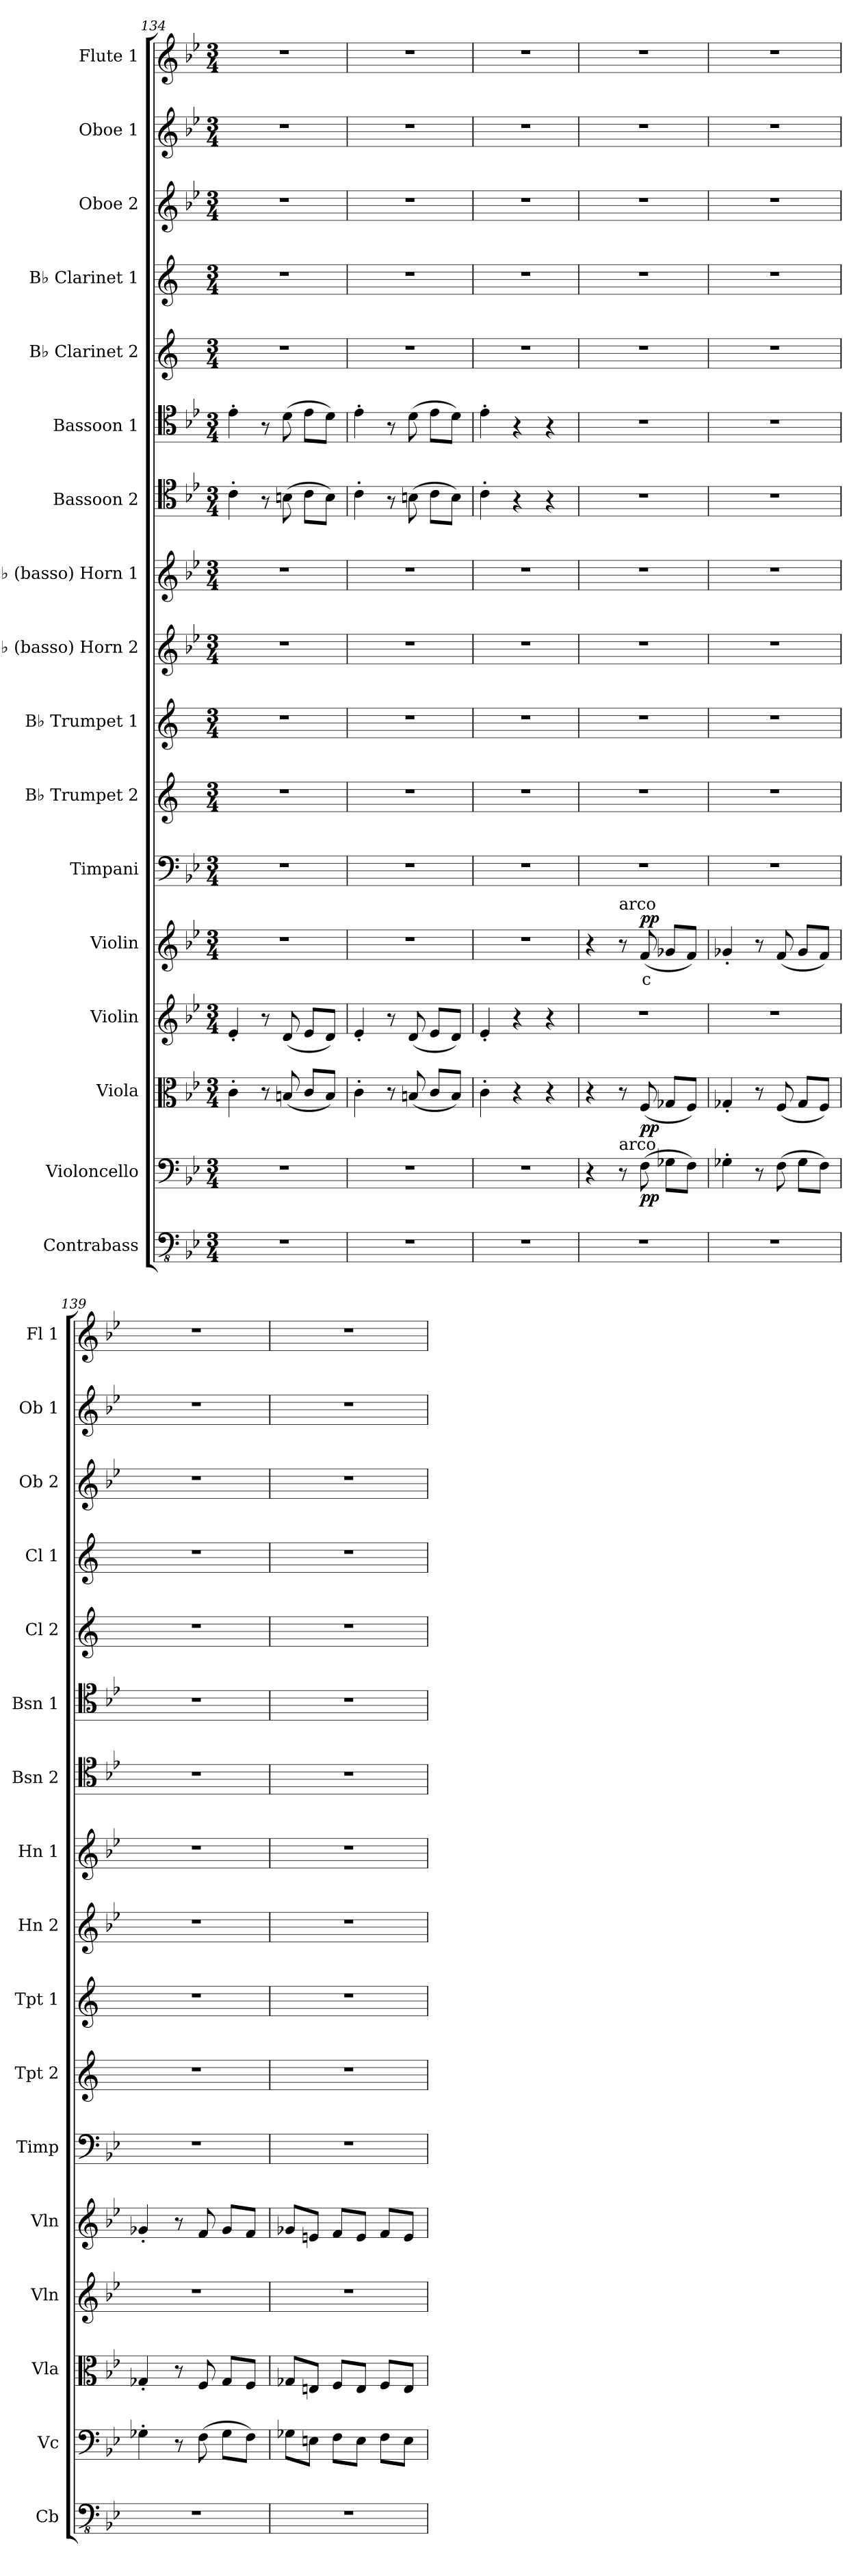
**kern	**kern	**dynam	**kern	**dynam	**kern	**kern	**text	**dynam	**kern	**kern	**kern	**kern	**kern	**kern	**kern	**kern	**kern	**kern	**kern	**kern
*part17	*part16	*part16	*part15	*part15	*part14	*part13	*part13	*part13	*part12	*part11	*part10	*part9	*part8	*part7	*part6	*part5	*part4	*part3	*part2	*part1
*staff17	*staff16	*staff16	*staff15	*staff15	*staff14	*staff13	*staff13	*staff13	*staff12	*staff11	*staff10	*staff9	*staff8	*staff7	*staff6	*staff5	*staff4	*staff3	*staff2	*staff1
*I"Contrabass	*I"Violoncello	*	*I"Viola	*	*I"Violin	*I"Violin	*	*	*I"Timpani	*I"B♭ Trumpet 2	*I"B♭ Trumpet 1	*I"B♭ (basso) Horn 2	*I"B♭ (basso) Horn 1	*I"Bassoon 2	*I"Bassoon 1	*I"B♭ Clarinet 2	*I"B♭ Clarinet 1	*I"Oboe 2	*I"Oboe 1	*I"Flute 1
*I'Cb	*I'Vc	*	*I'Vla	*	*I'Vln	*I'Vln	*	*	*I'Timp	*I'Tpt 2	*I'Tpt 1	*I'Hn 2	*I'Hn 1	*I'Bsn 2	*I'Bsn 1	*I'Cl 2	*I'Cl 1	*I'Ob 2	*I'Ob 1	*I'Fl 1
*clefFv4	*clefF4	*	*clefC3	*	*clefG2	*clefG2	*	*	*clefF4	*clefG2	*clefG2	*clefG2	*clefG2	*clefC4	*clefC4	*clefG2	*clefG2	*clefG2	*clefG2	*clefG2
*	*	*	*	*	*	*	*	*	*	*ITrd1c2	*ITrd1c2	*ITrd8c14	*ITrd8c14	*	*	*ITrd1c2	*ITrd1c2	*	*	*
*k[b-e-]	*k[b-e-]	*	*k[b-e-]	*	*k[b-e-]	*k[b-e-]	*	*	*k[b-e-]	*k[b-e-]	*k[b-e-]	*k[b-e-]	*k[b-e-]	*k[b-e-]	*k[b-e-]	*k[b-e-]	*k[b-e-]	*k[b-e-]	*k[b-e-]	*k[b-e-]
*M3/4	*M3/4	*	*M3/4	*	*M3/4	*M3/4	*	*	*M3/4	*M3/4	*M3/4	*M3/4	*M3/4	*M3/4	*M3/4	*M3/4	*M3/4	*M3/4	*M3/4	*M3/4
=134	=134	=134	=134	=134	=134	=134	=134	=134	=134	=134	=134	=134	=134	=134	=134	=134	=134	=134	=134	=134
2.r	2.r	.	4c'\	.	4e-'/	2.r	.	.	2.r	2.r	2.r	2.r	2.r	4c'\	4e-'\	2.r	2.r	2.r	2.r	2.r
.	.	.	8r	.	8r	.	.	.	.	.	.	.	.	8r	8r	.	.	.	.	.
.	.	.	(8Bn/	.	(8d/	.	.	.	.	.	.	.	.	(8Bn\	(8d\	.	.	.	.	.
.	.	.	8c/L	.	8e-/L	.	.	.	.	.	.	.	.	8c\L	8e-\L	.	.	.	.	.
.	.	.	8B/J)	.	8d/J)	.	.	.	.	.	.	.	.	8B\J)	8d\J)	.	.	.	.	.
=135	=135	=135	=135	=135	=135	=135	=135	=135	=135	=135	=135	=135	=135	=135	=135	=135	=135	=135	=135	=135
2.r	2.r	.	4c'\	.	4e-'/	2.r	.	.	2.r	2.r	2.r	2.r	2.r	4c'\	4e-'\	2.r	2.r	2.r	2.r	2.r
.	.	.	8r	.	8r	.	.	.	.	.	.	.	.	8r	8r	.	.	.	.	.
.	.	.	(8Bn/	.	(8d/	.	.	.	.	.	.	.	.	(8Bn\	(8d\	.	.	.	.	.
.	.	.	8c/L	.	8e-/L	.	.	.	.	.	.	.	.	8c\L	8e-\L	.	.	.	.	.
.	.	.	8B/J)	.	8d/J)	.	.	.	.	.	.	.	.	8B\J)	8d\J)	.	.	.	.	.
=136	=136	=136	=136	=136	=136	=136	=136	=136	=136	=136	=136	=136	=136	=136	=136	=136	=136	=136	=136	=136
2.r	2.r	.	4c'\	.	4e-'/	2.r	.	.	2.r	2.r	2.r	2.r	2.r	4c'\	4e-'\	2.r	2.r	2.r	2.r	2.r
.	.	.	4r	.	4r	.	.	.	.	.	.	.	.	4r	4r	.	.	.	.	.
.	.	.	4r	.	4r	.	.	.	.	.	.	.	.	4r	4r	.	.	.	.	.
!!LO:PB:g=z
=137	=137	=137	=137	=137	=137	=137	=137	=137	=137	=137	=137	=137	=137	=137	=137	=137	=137	=137	=137	=137
2.r	4r	.	4r	.	2.r	4r	.	.	2.r	2.r	2.r	2.r	2.r	2.r	2.r	2.r	2.r	2.r	2.r	2.r
!	!	!	!	!	!	!LO:TX:a:t=arco	!	!	!	!	!	!	!	!	!	!	!	!	!	!
!	!LO:TX:a:t=arco	!	!	!	!	!	!	!	!	!	!	!	!	!	!	!	!	!	!	!
.	8r	.	8r	.	.	8r	.	.	.	.	.	.	.	.	.	.	.	.	.	.
!	!	!LO:DY:b	!	!LO:DY:b	!	!	!LO:LY:b:color=#FF0000	!LO:DY:b	!	!	!	!	!	!	!	!	!	!	!	!
.	(8F\	pp	(8F/	pp	.	(8f/	c	pp	.	.	.	.	.	.	.	.	.	.	.	.
.	8G-X\L	.	8G-X/L	.	.	8g-X/L	.	.	.	.	.	.	.	.	.	.	.	.	.	.
.	8F\J)	.	8F/J)	.	.	8f/J)	.	.	.	.	.	.	.	.	.	.	.	.	.	.
=138	=138	=138	=138	=138	=138	=138	=138	=138	=138	=138	=138	=138	=138	=138	=138	=138	=138	=138	=138	=138
2.r	4G-X'\	.	4G-X'/	.	2.r	4g-X'/	.	.	2.r	2.r	2.r	2.r	2.r	2.r	2.r	2.r	2.r	2.r	2.r	2.r
.	8r	.	8r	.	.	8r	.	.	.	.	.	.	.	.	.	.	.	.	.	.
.	(8F\	.	(8F/	.	.	(8f/	.	.	.	.	.	.	.	.	.	.	.	.	.	.
.	8G-\L	.	8G-/L	.	.	8g-/L	.	.	.	.	.	.	.	.	.	.	.	.	.	.
.	8F\J)	.	8F/J)	.	.	8f/J)	.	.	.	.	.	.	.	.	.	.	.	.	.	.
=139	=139	=139	=139	=139	=139	=139	=139	=139	=139	=139	=139	=139	=139	=139	=139	=139	=139	=139	=139	=139
2.r	4G-X'\	.	4G-X'/	.	2.r	4g-X'/	.	.	2.r	2.r	2.r	2.r	2.r	2.r	2.r	2.r	2.r	2.r	2.r	2.r
.	8r	.	8r	.	.	8r	.	.	.	.	.	.	.	.	.	.	.	.	.	.
.	(8F\	.	8F/	.	.	8f/	.	.	.	.	.	.	.	.	.	.	.	.	.	.
.	8G-\L	.	8G-/L	.	.	8g-/L	.	.	.	.	.	.	.	.	.	.	.	.	.	.
.	8F\J)	.	8F/J	.	.	8f/J	.	.	.	.	.	.	.	.	.	.	.	.	.	.
=140	=140	=140	=140	=140	=140	=140	=140	=140	=140	=140	=140	=140	=140	=140	=140	=140	=140	=140	=140	=140
2.r	8G-X\L	.	8G-X/L	.	2.r	8g-X/L	.	.	2.r	2.r	2.r	2.r	2.r	2.r	2.r	2.r	2.r	2.r	2.r	2.r
.	8En\J	.	8En/J	.	.	8en/J	.	.	.	.	.	.	.	.	.	.	.	.	.	.
.	8F\L	.	8F/L	.	.	8f/L	.	.	.	.	.	.	.	.	.	.	.	.	.	.
.	8E\J	.	8E/J	.	.	8e/J	.	.	.	.	.	.	.	.	.	.	.	.	.	.
.	8F\L	.	8F/L	.	.	8f/L	.	.	.	.	.	.	.	.	.	.	.	.	.	.
.	8E\J	.	8E/J	.	.	8e/J	.	.	.	.	.	.	.	.	.	.	.	.	.	.
=	=	=	=	=	=	=	=	=	=	=	=	=	=	=	=	=	=	=	=	=
*-	*-	*-	*-	*-	*-	*-	*-	*-	*-	*-	*-	*-	*-	*-	*-	*-	*-	*-	*-	*-
